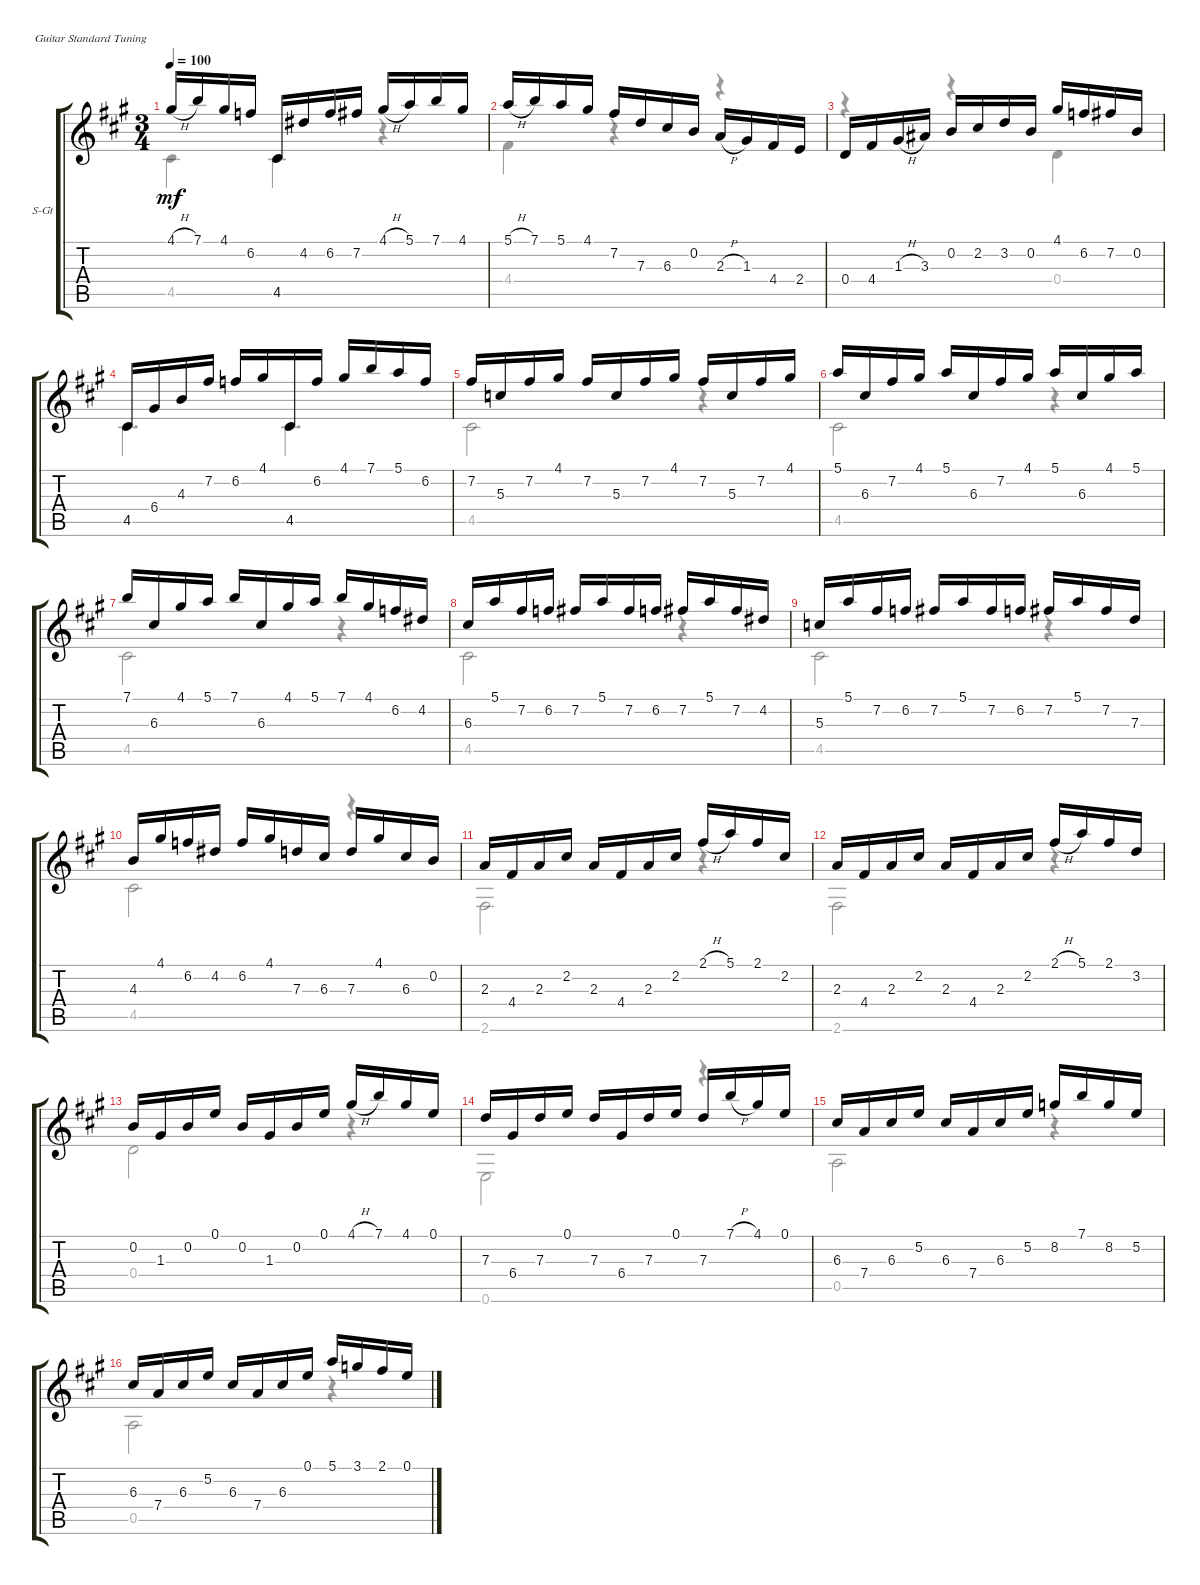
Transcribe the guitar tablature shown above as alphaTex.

\defaultSystemsLayout 4
\bracketExtendMode groupsimilarinstruments
\firstSystemTrackNameOrientation horizontal
\otherSystemsTrackNameOrientation horizontal
\track ("Steel Guitar" "S-Gt") {instrument acousticguitarsteel}
\staff {score tabs}
\tuning (E4 B3 G3 D3 A2 E2)
\voice
\ts (3 4)
\tempo 100
\clef g2
\ks a
4.1{h}.16{dy mf} 7.1.16 4.1.16 6.2.16 4.5.16 4.2.16 6.2.16 7.2.16 4.1{h}.16 5.1.16 7.1.16 4.1.16 |
5.1{h}.16 7.1.16 5.1.16 4.1.16 7.2.16 7.3.16 6.3.16 0.2.16 2.3{h}.16 1.3.16 4.4.16 2.4.16 |
0.4.16 4.4.16 1.3{h}.16 3.3.16 0.2.16 2.2.16 3.2.16 0.2.16 4.1.16 6.2.16 7.2.16 0.2.16 |
4.5.16 6.4.16 4.3.16 7.2.16 6.2.16 4.1.16 4.5.16 6.2.16 4.1.16 7.1.16 5.1.16 6.2.16 |
7.2.16 5.3.16 7.2.16 4.1.16 7.2.16 5.3.16 7.2.16 4.1.16 7.2.16 5.3.16 7.2.16 4.1.16 |
5.1.16 6.3.16 7.2.16 4.1.16 5.1.16 6.3.16 7.2.16 4.1.16 5.1.16 6.3.16 4.1.16 5.1.16 |
7.1.16 6.3.16 4.1.16 5.1.16 7.1.16 6.3.16 4.1.16 5.1.16 7.1.16 4.1.16 6.2.16 4.2.16 |
6.3.16 5.1.16 7.2.16 6.2.16 7.2.16 5.1.16 7.2.16 6.2.16 7.2.16 5.1.16 7.2.16 4.2.16 |
5.3.16 5.1.16 7.2.16 6.2.16 7.2.16 5.1.16 7.2.16 6.2.16 7.2.16 5.1.16 7.2.16 7.3.16 |
4.3.16 4.1.16 6.2.16 4.2.16 6.2.16 4.1.16 7.3.16 6.3.16 7.3.16 4.1.16 6.3.16 0.2.16 |
2.3.16 4.4.16 2.3.16 2.2.16 2.3.16 4.4.16 2.3.16 2.2.16 2.1{h}.16 5.1.16 2.1.16 2.2.16 |
2.3.16 4.4.16 2.3.16 2.2.16 2.3.16 4.4.16 2.3.16 2.2.16 2.1{h}.16 5.1.16 2.1.16 3.2.16 |
0.2.16 1.3.16 0.2.16 0.1.16 0.2.16 1.3.16 0.2.16 0.1.16 4.1{h}.16 7.1.16 4.1.16 0.1.16 |
7.3.16 6.4.16 7.3.16 0.1.16 7.3.16 6.4.16 7.3.16 0.1.16 7.3.16 7.1{h}.16 4.1.16 0.1.16 |
6.3.16 7.4.16 6.3.16 5.2.16 6.3.16 7.4.16 6.3.16 5.2.16 8.2.16 7.1.16 8.2.16 5.2.16 |
6.3.16 7.4.16 6.3.16 5.2.16 6.3.16 7.4.16 6.3.16 0.1.16 5.1.16 3.1.16 2.1.16 0.1.16
\voice
\clef g2
\ottava regular
\simile none
\ks a
4.5.4{dy mf} 4.5.4 r.4 |
4.4.4 r.4 r.4 |
r.4 r.4 0.4.4 |
4.5.4{d} 4.5.4{d} |
4.5.2 r.4 |
4.5.2 r.4 |
4.5.2 r.4 |
4.5.2 r.4 |
4.5.2 r.4 |
4.5.2 r.4 |
2.6.2 r.4 |
2.6.2 r.4 |
0.4.2 r.4 |
0.6.2 r.4 |
0.5.2 r.4 |
0.5.2 r.4
